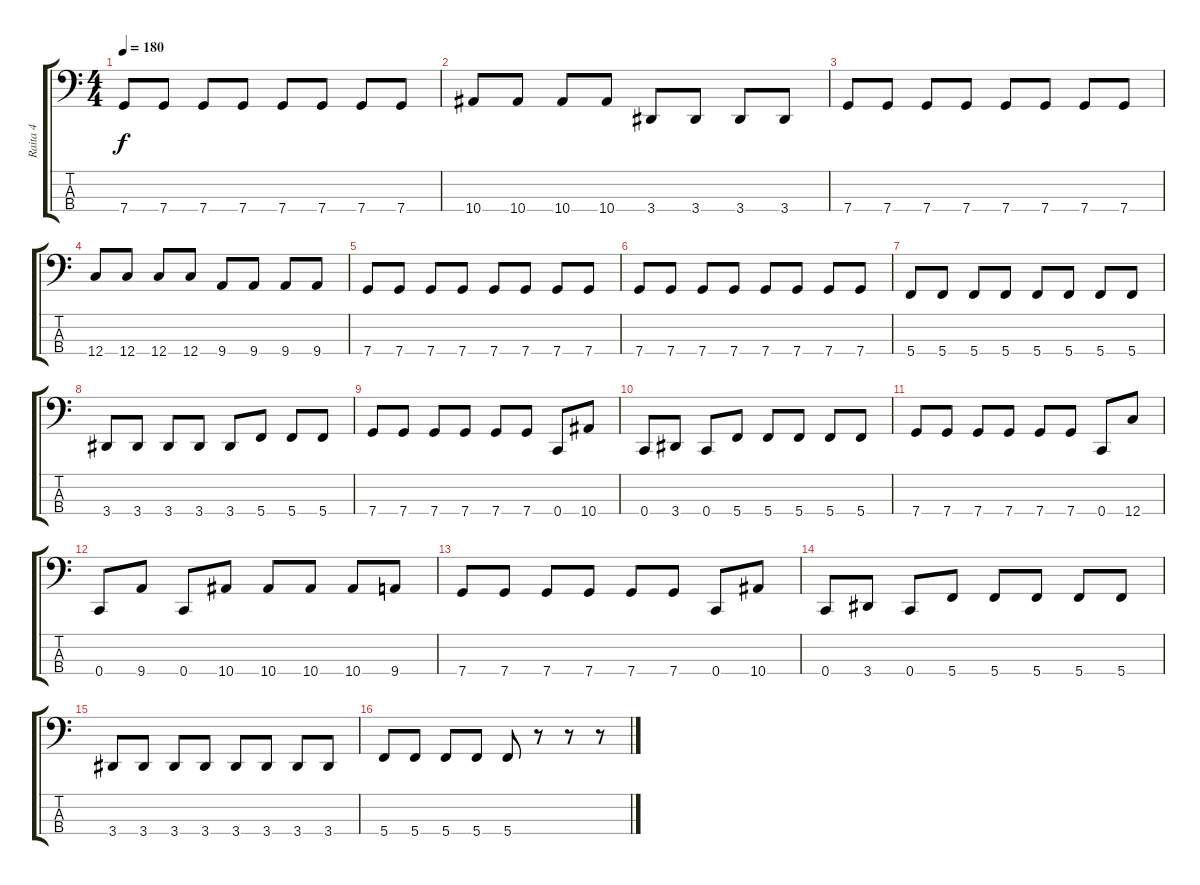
\track ("Raita 4" "Raita 4") {instrument electricbasspick}
\staff {score tabs}
\tuning (F2 C2 G1 C1) {hide}
\ts (4 4)
\tempo 180
\clef f4
\ks c
7.4.8{dy f} 7.4.8 7.4.8 7.4.8 7.4.8 7.4.8 7.4.8 7.4.8 |
10.4.8 10.4.8 10.4.8 10.4.8 3.4.8 3.4.8 3.4.8 3.4.8 |
7.4.8 7.4.8 7.4.8 7.4.8 7.4.8 7.4.8 7.4.8 7.4.8 |
12.4.8 12.4.8 12.4.8 12.4.8 9.4.8 9.4.8 9.4.8 9.4.8 |
7.4.8 7.4.8 7.4.8 7.4.8 7.4.8 7.4.8 7.4.8 7.4.8 |
7.4.8 7.4.8 7.4.8 7.4.8 7.4.8 7.4.8 7.4.8 7.4.8 |
5.4.8 5.4.8 5.4.8 5.4.8 5.4.8 5.4.8 5.4.8 5.4.8 |
3.4.8 3.4.8 3.4.8 3.4.8 3.4.8 5.4.8 5.4.8 5.4.8 |
7.4.8 7.4.8 7.4.8 7.4.8 7.4.8 7.4.8 0.4.8 10.4.8 |
0.4.8 3.4.8 0.4.8 5.4.8 5.4.8 5.4.8 5.4.8 5.4.8 |
7.4.8 7.4.8 7.4.8 7.4.8 7.4.8 7.4.8 0.4.8 12.4.8 |
0.4.8 9.4.8 0.4.8 10.4.8 10.4.8 10.4.8 10.4.8 9.4.8 |
7.4.8 7.4.8 7.4.8 7.4.8 7.4.8 7.4.8 0.4.8 10.4.8 |
0.4.8 3.4.8 0.4.8 5.4.8 5.4.8 5.4.8 5.4.8 5.4.8 |
3.4.8 3.4.8 3.4.8 3.4.8 3.4.8 3.4.8 3.4.8 3.4.8 |
5.4.8 5.4.8 5.4.8 5.4.8 5.4.8 r.8 r.8 r.8
